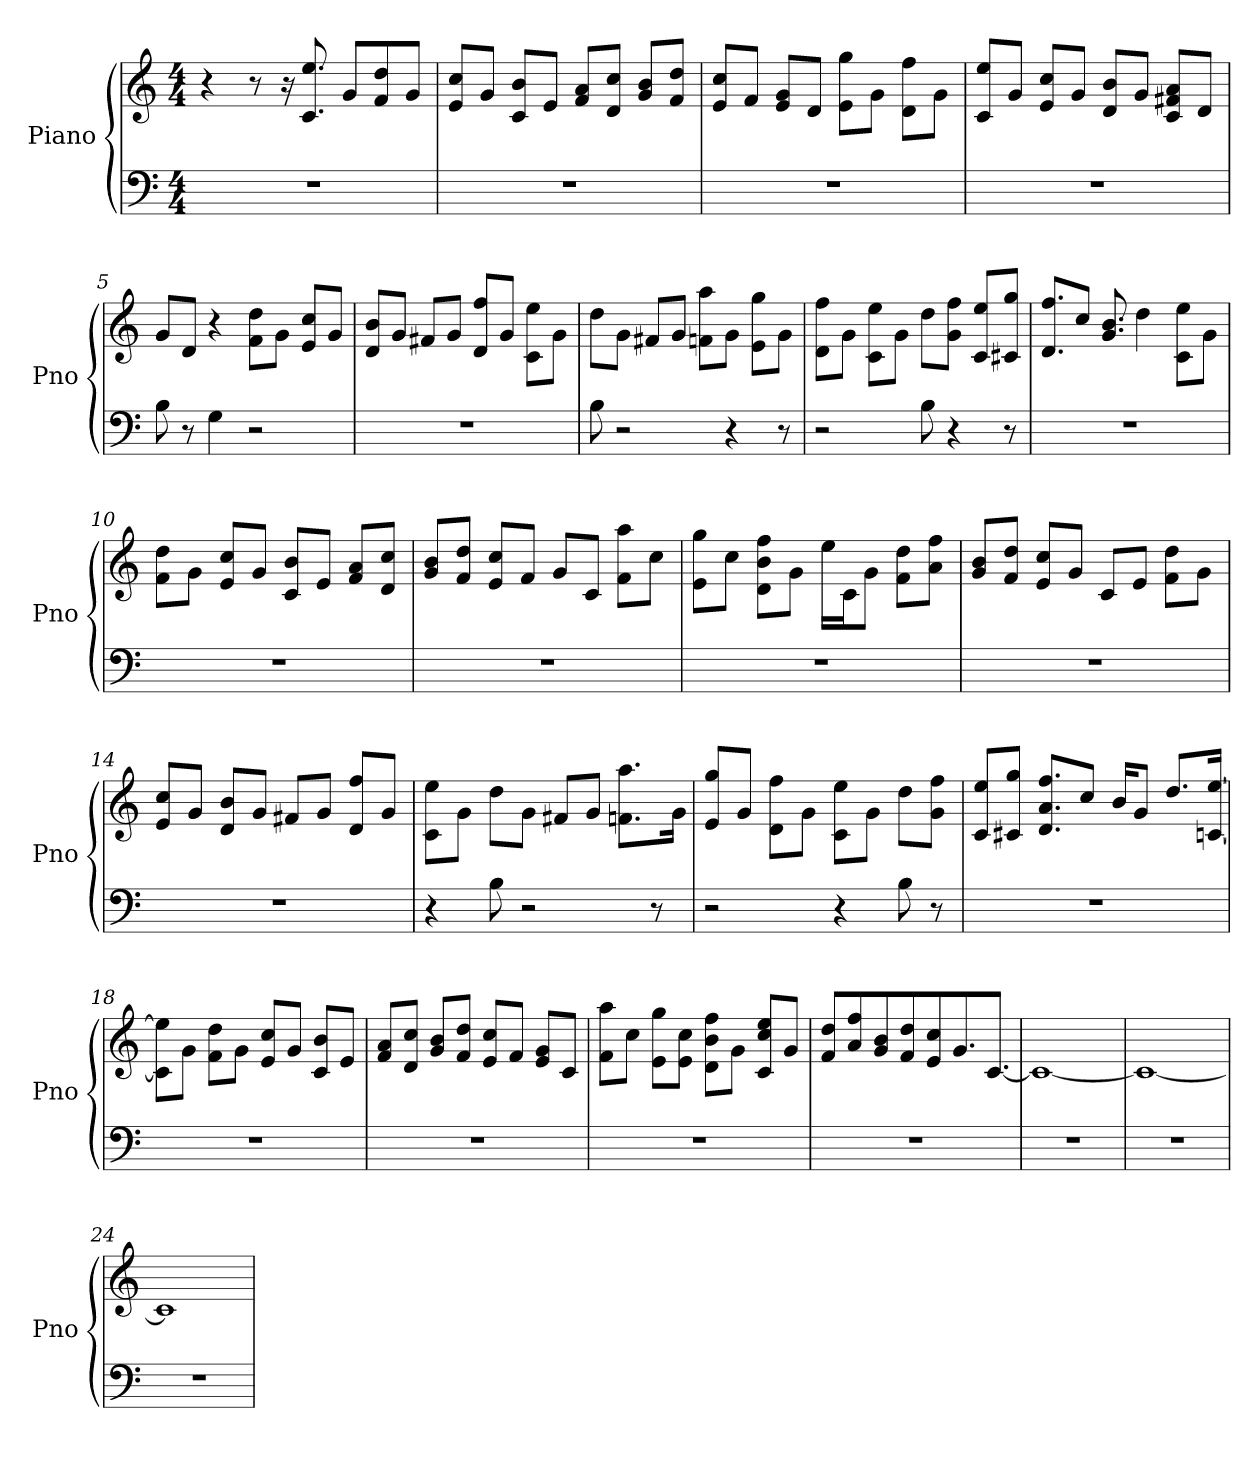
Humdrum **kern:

**kern	**kern
*part1	*part1
*staff2	*staff1
*I"Piano	*
*I'Pno	*
*clefF4	*clefG2
*k[]	*k[]
*C:	*C:
*M4/4	*M4/4
*MM91	*MM91
=1	=1
1r	4r
.	8r
.	16r
.	8.ee 8.c
.	8g/L
.	8dd/ 8f/
.	8g/J
=2	=2
1r	8cc/ 8e/L
.	8g/J
.	8b/ 8c/L
.	8e/J
.	8a/ 8f/L
.	8cc/ 8d/J
.	8b/ 8g/L
.	8dd/ 8f/J
=3	=3
1r	8cc/ 8e/L
.	8f/J
.	8g/ 8e/L
.	8d/J
.	8gg\ 8e\L
.	8g\J
.	8ff\ 8d\L
.	8g\J
=4	=4
1r	8c/ 8ee/L
.	8g/J
.	8cc/ 8e/L
.	8g/J
.	8b/ 8d/L
.	8g/J
.	8f#/ 8c/ 8a/L
.	8d/J
=5	=5
8B	8g/L
8r	8d/J
4G	4r
2r	8dd\ 8f\L
.	8g\J
.	8cc/ 8e/L
.	8g/J
=6	=6
1r	8d/ 8b/L
.	8g/J
.	8f#/L
.	8g/J
.	8d/ 8ff/L
.	8g/J
.	8ee\ 8c\L
.	8g\J
=7	=7
8B	8dd\L
2r	8g\J
.	8f#/L
.	8g/J
.	8aa\ 8f\L
4r	8g\J
.	8gg\ 8e\L
8r	8g\J
=8	=8
2r	8ff\ 8d\L
.	8g\J
.	8ee\ 8c\L
.	8g\J
8B	8dd\L
4r	8ff\ 8g\J
.	8c/ 8ee/L
8r	8c#/ 8gg/J
=9	=9
1r	8.d/ 8.ff/L
.	8cc/J
.	8.g 8.b
.	4dd
.	8ee\ 8c\L
.	8g\J
=10	=10
1r	8dd\ 8f\L
.	8g\J
.	8cc/ 8e/L
.	8g/J
.	8c/ 8b/L
.	8e/J
.	8a/ 8f/L
.	8cc/ 8d/J
=11	=11
1r	8b/ 8g/L
.	8dd/ 8f/J
.	8e/ 8cc/L
.	8f/J
.	8g/L
.	8c/J
.	8aa\ 8f\L
.	8cc\J
=12	=12
1r	8gg\ 8e\L
.	8cc\J
.	8ff\ 8b\ 8d\L
.	8g\J
.	16ee\LL
.	16c\J
.	8g\J
.	8dd\ 8f\L
.	8ff\ 8a\J
=13	=13
1r	8g/ 8b/L
.	8dd/ 8f/J
.	8cc/ 8e/L
.	8g/J
.	8c/L
.	8e/J
.	8dd\ 8f\L
.	8g\J
=14	=14
1r	8cc/ 8e/L
.	8g/J
.	8b/ 8d/L
.	8g/J
.	8f#/L
.	8g/J
.	8d/ 8ff/L
.	8g/J
=15	=15
4r	8ee\ 8c\L
.	8g\J
8B	8dd\L
2r	8g\J
.	8f#/L
.	8g/J
.	8.aa\ 8.f\L
8r	.
.	16g\Jk
=16	=16
2r	8e/ 8gg/L
.	8g/J
.	8ff\ 8d\L
.	8g\J
4r	8ee\ 8c\L
.	8g\J
8B	8dd\L
8r	8ff\ 8g\J
=17	=17
1r	8ee/ 8c/L
.	8gg/ 8c#/J
.	8.d/ 8.a/ 8.ff/L
.	8cc/J
.	16b/KL
.	8g/J
.	8.dd/L
.	[16ee/ [16c/Jk
=18	=18
1r	8ee]\ 8c]\L
.	8g\J
.	8dd\ 8f\L
.	8g\J
.	8e/ 8cc/L
.	8g/J
.	8b/ 8c/L
.	8e/J
=19	=19
1r	8f/ 8a/L
.	8d/ 8cc/J
.	8b/ 8g/L
.	8dd/ 8f/J
.	8e/ 8cc/L
.	8f/J
.	8g/ 8e/L
.	8c/J
=20	=20
1r	8aa\ 8f\L
.	8cc\J
.	8gg\ 8e\L
.	8e\ 8cc\J
.	8ff\ 8b\ 8d\L
.	8g\J
.	8c/ 8ee/ 8cc/L
.	8g/J
=21	=21
1r	8f/ 8dd/L
.	8ff/ 8a/J
.	8b/ 8g/L
.	8dd/ 8f/J
.	8cc/ 8e/L
.	8.g/J
.	[8.cJ
=22	=22
1r	1c_
=23	=23
1r	1c_
=24	=24
1r	1c]
=	=
*-	*-
